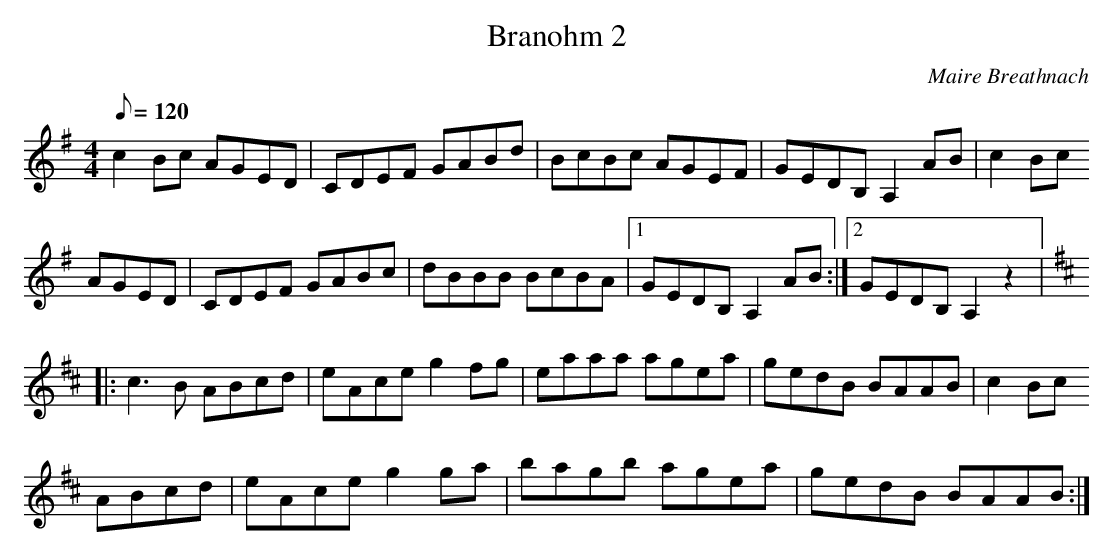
X:1
T:Branohm 2
C:Maire Breathnach
M:4/4
L:1/8
Q:120
K:ADor
c2Bc AGED|CDEF GABd|BcBc AGEF|GEDB, A,2AB|c2Bc
AGED|CDEF GABc|dBBB BcBA|1GEDB, A,2AB:|2GEDB, A,2z2|:
K:AMix
c3 B ABcd|eAce g2fg|eaaa agea|gedB BAAB|c2Bc
ABcd|eAce g2ga|bagb agea|gedB BAAB:|
